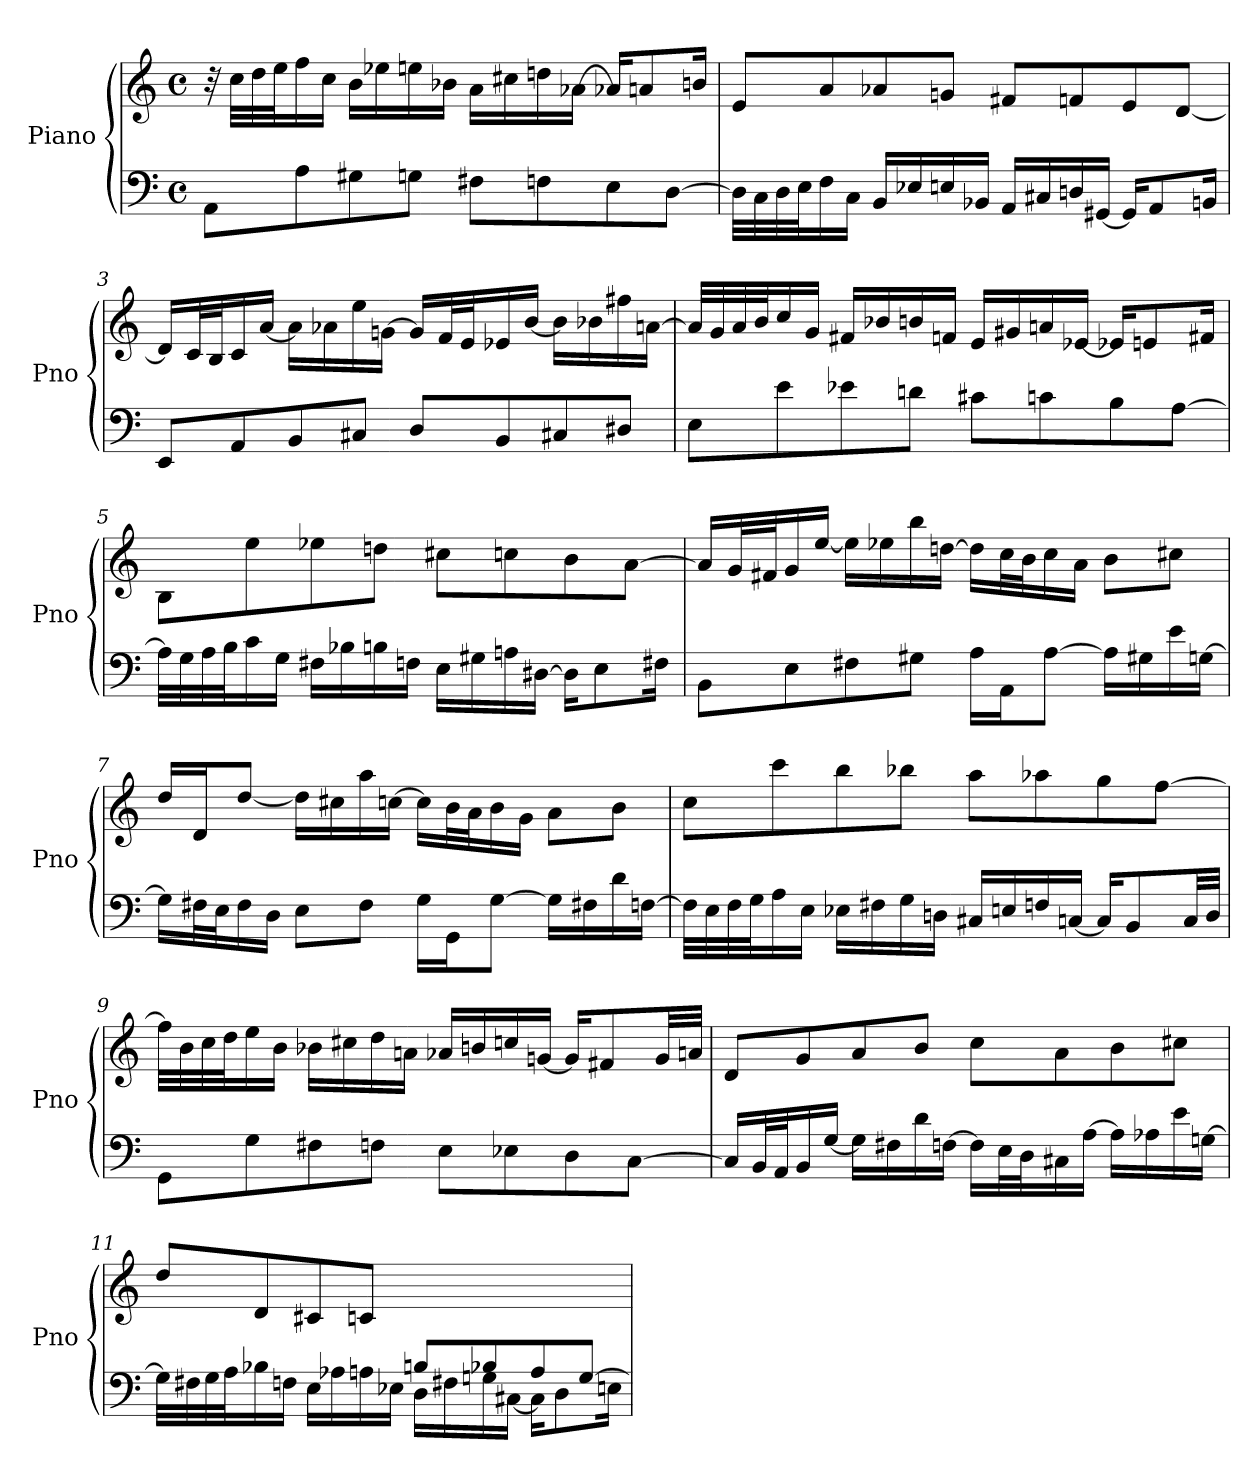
**kern	**kern
*part1	*part1
*staff2	*staff1
*I"Piano	*
*I'Pno	*
*clefF4	*clefG2
*k[]	*k[]
*M4/4	*M4/4
*met(c)	*met(c)
=1	=1
8AA/L	32r
.	32cc\LLL
.	32dd\
.	32ee\J
8A\	16ff\
.	16cc\JJ
8G#X\	16b\LL
.	16ee-Xi\
8Gn\J	16ee\
.	16b-X\JJ
8F#X\L	16a\LL
.	16cc#X\
8Fn\	16ddn\
.	[16a-Xi\JJ
8E\	16a-Xi/KL]
.	8a/
[8D\J	.
.	16bn/Jk
=2	=2
32D\LLL]	8e/L
32C\	.
32D\	.
32E\J	.
16F\	8a/
16C\JJ	.
16BB/LL	8a-Xi/
16E-Xi/	.
16E/	8gn/J
16BB-X/JJ	.
16AA/LL	8f#X/L
16C#X/	.
16Dn/	8fn/
[16GG#X/JJ	.
16GG#/KL]	8e/
8AA/	.
.	[8d/J
16BBn/Jk	.
!!LO:LB:g=z
=3	=3
8EE/L	16d/LL]
.	32c/L
.	32B/J
8AA/	16c/
.	[16a/JJ
8BB/	16a\LL]
.	16a-Xi\
8C#X/J	16ee\
.	[16gn\JJ
8D/L	16g/LL]
.	32f/L
.	32e/J
8BB/	16e-Xi/
.	[16b/JJ
8C#X/	16b\LL]
.	16b-Xi\
8D#Xj/J	16ff#X\
.	[16an\JJ
=4	=4
8E\L	32a/LLL]
.	32g/
.	32a/
.	32b/J
8e\	16cc/
.	16g/JJ
8e-Xi\	16f#X/LL
.	16b-Xi/
8dn\J	16b/
.	16fn/JJ
8c#X\L	16e/LL
.	16g#X/
8cn\	16an/
.	[16e-Xi/JJ
8B\	16e-Xi/KL]
.	8e/
[8A\J	.
.	16f#X/Jk
!!LO:LB:g=z
=5	=5
32A\LLL]	8B/L
32G\	.
32A\	.
32B\J	.
16c\	8ee\
16G\JJ	.
16F#X\LL	8ee-Xi\
16B-Xi\	.
16B\	8ddn\J
16Fn\JJ	.
16E\LL	8cc#X\L
16G#X\	.
16An\	8ccn\
[16D#X\JJ	.
16D#\KL]	8b\
8E\	.
.	[8a\J
16F#X\Jk	.
=6	=6
8BB\L	16a/LL]
.	32g/L
.	32f#X/J
8E\	16g/
.	[16ee/JJ
8F#X\	16ee\LL]
.	16ee-Xi\
8G#X\J	16bb\
.	[16ddn\JJ
16A\LL	16dd\LL]
16AA\J	32cc\L
.	32b\J
[8A\J	16cc\
.	16a\JJ
16A\LL]	8b\L
16G#X\	.
16e\	8cc#X\J
[16Gn\JJ	.
!!LO:LB:g=z
=7	=7
16G\LL]	16dd/LL
32F#X\L	16d/J
32E\J	.
16F#\	[8dd/J
16D\JJ	.
8E\L	16dd\LL]
.	16cc#X\
8F#\J	16aa\
.	[16ccn\JJ
16G\LL	16cc\LL]
16GG\J	32b\L
.	32a\J
[8G\J	16b\
.	16g\JJ
16G\LL]	8a\L
16F#X\	.
16d\	8b\J
[16Fn\JJ	.
=8	=8
32F\LLL]	8cc\L
32E\	.
32F\	.
32G\J	.
16A\	8ccc\
16E\JJ	.
16E-Xi\LL	8bb\
16F#X\	.
16G\	8bb-X\J
16Dn\JJ	.
16C#X/LL	8aa\L
16E/	.
16Fn/	8aa-X\
[16Cn/JJ	.
16C/KL]	8gg\
8BB/	.
.	[8ff\J
32C/LL	.
32D/JJJ	.
!!LO:LB:g=z
=9	=9
8GG\L	32ff\LLL]
.	32b\
.	32cc\
.	32dd\J
8G\	16ee\
.	16b\JJ
8F#X\	16b-Xi\LL
.	16cc#X\
8Fn\J	16dd\
.	16an\JJ
8E\L	16a-Xi/LL
.	16b/
8E-X\	16ccn/
.	[16gn/JJ
8D\	16g/KL]
.	8f#X/
[8C\J	.
.	32g/LL
.	32a/JJJ
=10	=10
16C/LL]	8d/L
32BB/L	.
32AA/J	.
16BB/	8g/
[16G/JJ	.
16G\LL]	8a/
16F#X\	.
16d\	8b/J
[16Fn\JJ	.
16F\LL]	8cc\L
32E\L	.
32D\J	.
16C#X\	8a\
[16A\JJ	.
16A\LL]	8b\
16A-Xi\	.
16e\	8cc#X\J
[16Gn\JJ	.
!!LO:PB:g=z
=11	=11
*^	*
2ryy	32G\LLL]	8dd/L
.	32F#X\	.
.	32G\	.
.	32A\J	.
.	16B-X\	8d/
.	16Fn\JJ	.
.	16E\LL	8c#X/
.	16A-Xi\	.
.	16A\	8cn/J
.	16E-X\JJ	.
8Bn/L	16D\LL	2ryy
.	16F#X\	.
8B-X/	16Gn\	.
.	[16C#X\JJ	.
8A/	16C#\KL]	.
.	8D\	.
[8G/J	.	.
.	16En\Jk	.
*v	*v	*
=	=
*-	*-
